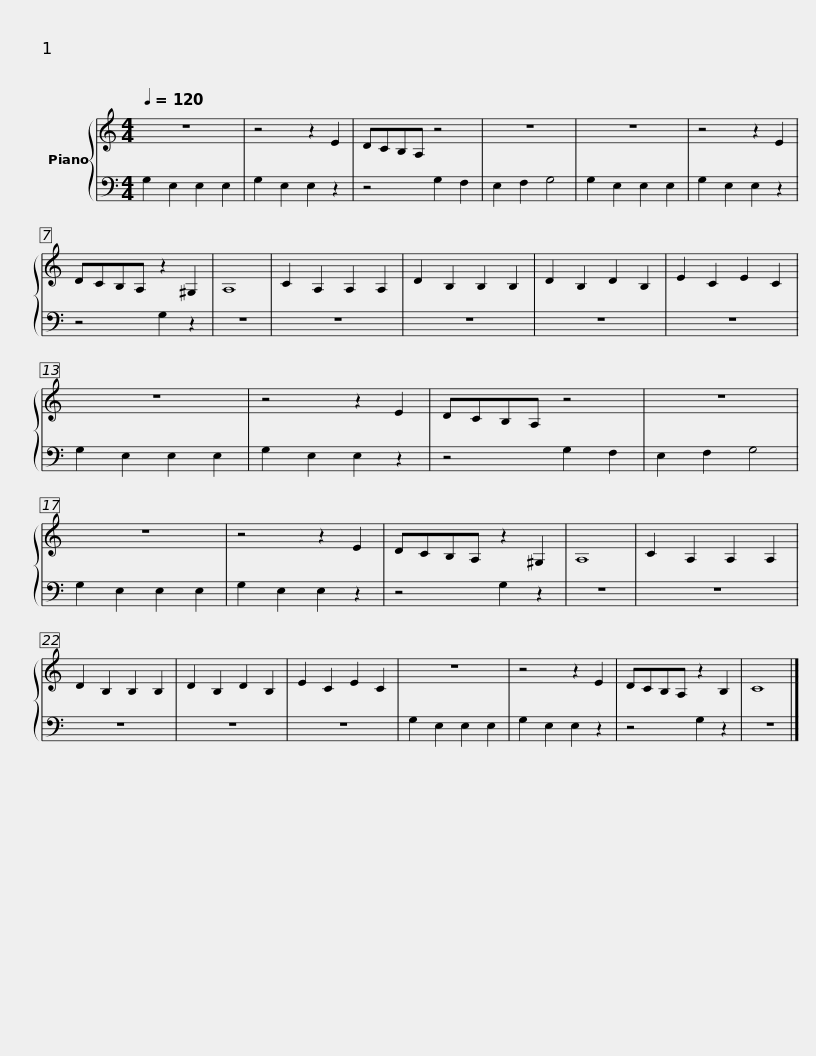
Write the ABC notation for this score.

X:1
%%score { 1 | 2 }
L:1/8
Q:1/4=120
M:4/4
I:linebreak $
K:C
V:1 treble
V:2 bass
V:1
 z8 | z4 z2 E2 | DCB,A, z4 | z8 |$ z8 | %5
 z4 z2 E2 | DCB,A, z2 ^G,2 | A,8 |$ C2 A,2 A,2 A,2 | D2 B,2 B,2 B,2 | %10
 D2 B,2 D2 B,2 | E2 C2 E2 C2 | z8 |$ z4 z2 E2 | DCB,A, z4 | %15
 z8 | z8 | z4 z2 E2 |$ DCB,A, z2 ^G,2 | A,8 | %20
 C2 A,2 A,2 A,2 | D2 B,2 B,2 B,2 | D2 B,2 D2 B,2 |$ E2 C2 E2 C2 | z8 | %25
 z4 z2 E2 | DCB,A, z2 B,2 | C8 |] %28
V:2
 G,2 E,2 E,2 E,2 | G,2 E,2 E,2 z2 | z4 G,2 F,2 | E,2 F,2 G,4 |$ G,2 E,2 E,2 E,2 | %5
 G,2 E,2 E,2 z2 | z4 G,2 z2 | z8 |$ z8 | z8 | %10
 z8 | z8 | G,2 E,2 E,2 E,2 |$ G,2 E,2 E,2 z2 | z4 G,2 F,2 | %15
 E,2 F,2 G,4 | G,2 E,2 E,2 E,2 | G,2 E,2 E,2 z2 |$ z4 G,2 z2 | z8 | %20
 z8 | z8 | z8 |$ z8 | G,2 E,2 E,2 E,2 | %25
 G,2 E,2 E,2 z2 | z4 G,2 z2 | z8 |] %28
